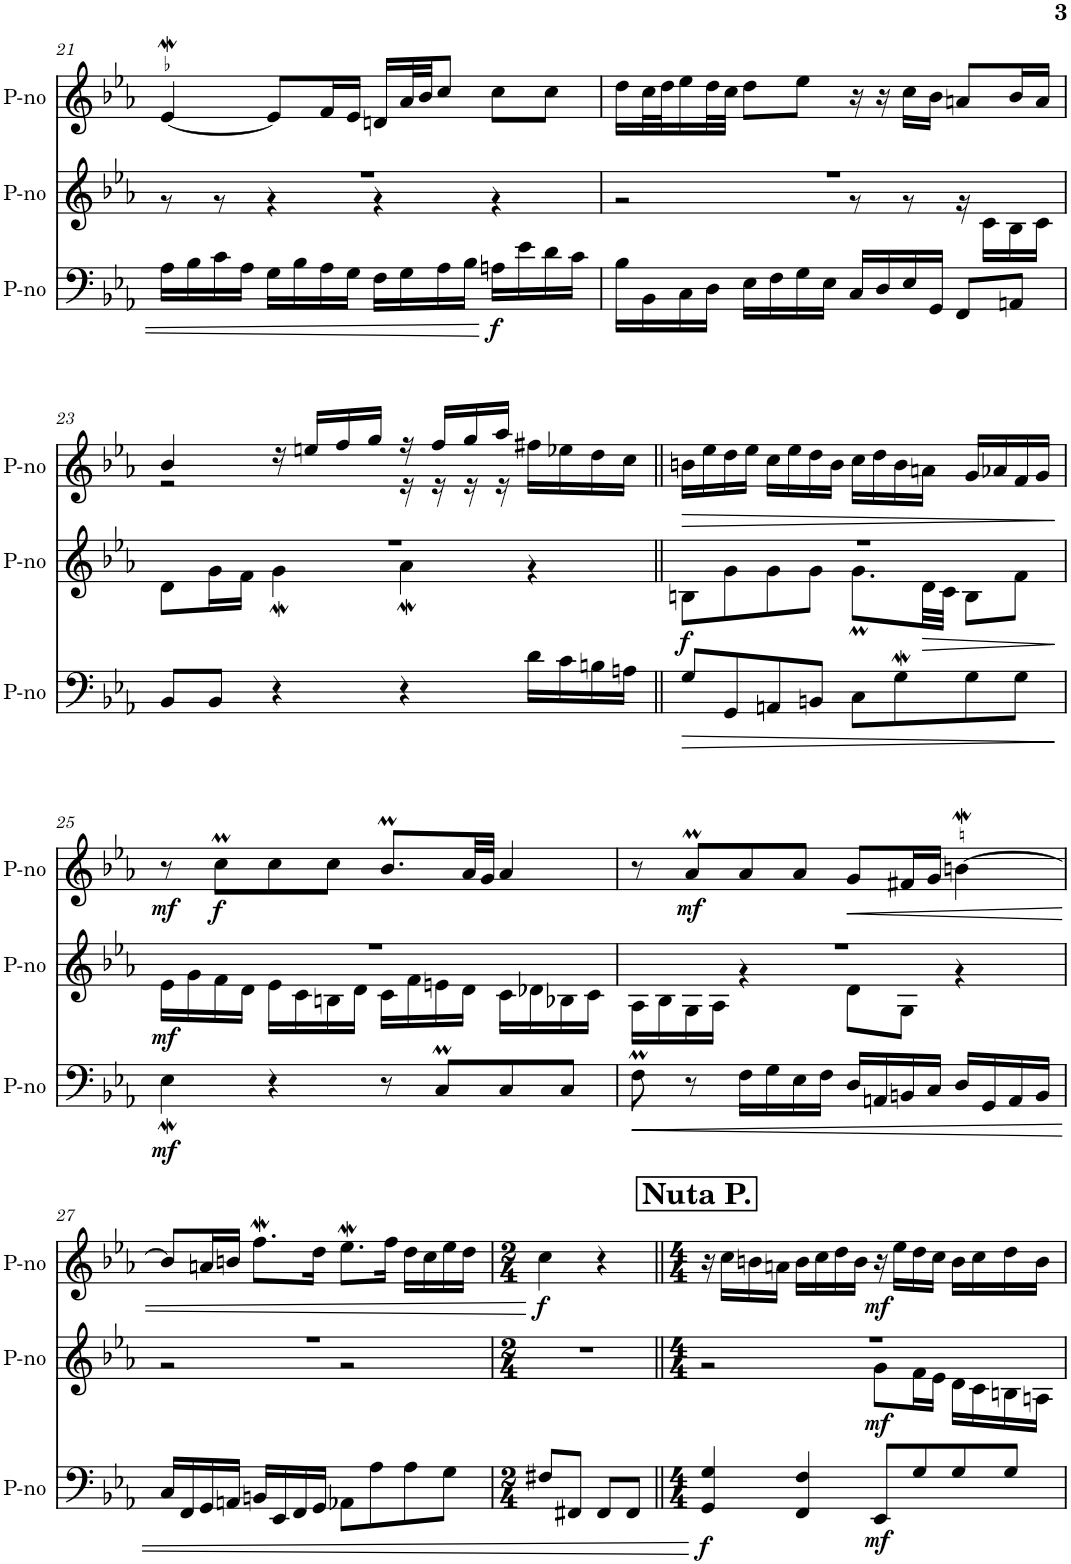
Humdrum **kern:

**kern	**dynam	**kern	**dynam	**kern	**dynam
*part3	*part3	*part2	*part2	*part1	*part1
*staff3	*staff3	*staff2	*staff2	*staff1	*staff1
*I"Piano	*	*I"Piano	*	*I"Piano	*
*I'P-no	*	*I'P-no	*	*I'P-no	*
!!LO:PB:g=z
*clefF4	*	*clefG2	*	*clefG2	*
*k[b-e-a-]	*	*k[b-e-a-]	*	*k[b-e-a-]	*
*M4/4	*	*M4/4	*	*M4/4	*
=21	=21	=21	=21	=21	=21
*	*	*^	*	*	*
!	!	!	!	!	!LO:MOR:acc=-	!
16A-\LL	.	1r	8r	.	[4e-W/	.
16B-\	.	.	.	.	.	.
16c\	.	.	8r	.	.	.
16A-\JJ	.	.	.	.	.	.
16G\LL	.	.	4r	.	8e-/L]	.
16B-\	.	.	.	.	.	.
16A-\	.	.	.	.	16f/L	.
16G\JJ	.	.	.	.	16e-/JJ	.
16F\LL	.	.	4r	.	16dn/LL	.
16G\	.	.	.	.	32a-/L	.
.	.	.	.	.	32b-/JJ	.
16A-\	.	.	.	.	8cc/J	.
16B-\JJ	.	.	.	.	.	.
!	!LO:DY:b	!	!	!	!	!
16An\LL	f	.	4r	.	8cc\L	.
16e-\	.	.	.	.	.	.
16d\	.	.	.	.	8cc\J	.
16c\JJ	.	.	.	.	.	.
=22	=22	=22	=22	=22	=22	=22
16B-\LL	.	1r	2r	.	16dd\LL	.
16BB-\	.	.	.	.	32cc\L	.
.	.	.	.	.	32dd\J	.
16C\	.	.	.	.	16ee-\	.
16D\JJ	.	.	.	.	32dd\L	.
.	.	.	.	.	32cc\JJJ	.
16E-\LL	.	.	.	.	8dd\L	.
16F\	.	.	.	.	.	.
16G\	.	.	.	.	8ee-\J	.
16E-\JJ	.	.	.	.	.	.
16C/LL	.	.	8r	.	16r	.
16D/	.	.	.	.	16r	.
16E-/	.	.	8r	.	16cc\LL	.
16GG/JJ	.	.	.	.	16b-\JJ	.
8FF/L	.	.	16r	.	8an/L	.
.	.	.	16c\LL	.	.	.
8AAn/J	.	.	16B-\	.	16b-/L	.
.	.	.	16c\JJ	.	16a/JJ	.
!!LO:LB:g=z
=23	=23	=23	=23	=23	=23	=23
*	*	*	*	*	*^	*
8BB-/L	.	1r	8d\L	.	4b-/	2r	.
8BB-/J	.	.	16g\L	.	.	.	.
.	.	.	16f\JJ	.	.	.	.
4r	.	.	4gW\	.	16r	.	.
.	.	.	.	.	16een/LL	.	.
.	.	.	.	.	16ff/	.	.
.	.	.	.	.	16gg/JJ	.	.
4r	.	.	4a-w\	.	16r	16r	.
.	.	.	.	.	16ff/LL	16r	.
.	.	.	.	.	16gg/	16r	.
.	.	.	.	.	16aa-/JJ	16r	.
16d\LL	.	.	4r	.	16ff#X\LL	4ryy	.
16c\	.	.	.	.	16ee-X\	.	.
16Bn\	.	.	.	.	16dd\	.	.
16An\JJ	.	.	.	.	16cc\JJ	.	.
*	*	*	*	*	*v	*v	*
=24||	=24||	=24||	=24||	=24||	=24||	=24||
!	!LO:HP:b	!	!	!LO:DY:b	!	!LO:HP:b
8G/L	>	1r	8Bn\L	f	16bn\LL	>
.	.	.	.	.	16ee-\	.
8GG/	.	.	8g\	.	16dd\	.
.	.	.	.	.	16ee-\JJ	.
8AAn/	.	.	8g\	.	16cc\LL	.
.	.	.	.	.	16ee-\	.
8BBn/J	.	.	8g\J	.	16dd\	.
.	.	.	.	.	16b\JJ	.
8C\L	.	.	8.gm\L	.	16cc\LL	.
.	.	.	.	.	16dd\	.
8GW\	.	.	.	.	16b\	.
.	.	.	32d\LL	.	16an\JJ	.
.	.	.	32c\JJJ	.	.	.
8G\	.	.	8B\L	.	16g/LL	.
.	.	.	.	.	16a-X/	.
8G\J	.	.	8f\J	.	16f/	.
.	.	.	.	.	16g/JJ	.
*	*	*v	*v	*	*	*
.	.	.	.	.	]
!!LO:LB:g=z
=25	=25	=25	=25	=25	=25
*	*	*^	*	*	*
!	!LO:DY:b	!	!	!LO:DY:b	!	!LO:DY:b
4E-w\	mf	1r	16e-\LL	mf	8r	mf
.	.	.	16g\	.	.	.
!	!	!	!	!	!	!LO:DY:b
.	.	.	16f\	.	8ccM\L	f
.	.	.	16d\JJ	.	.	.
4r	.	.	16e-\LL	.	8cc\	.
.	.	.	16c\	.	.	.
.	.	.	16Bn\	.	8cc\J	.
.	.	.	16d\JJ	.	.	.
8r	.	.	16c\LL	.	8.b-M/L	.
.	.	.	16f\	.	.	.
8CM/L	.	.	16en\	.	.	.
.	.	.	16d\JJ	.	32a-/LL	.
.	.	.	.	.	32g/JJJ	.
8C/	.	.	16c\LL	.	4a-/	.
.	.	.	16d-X\	.	.	.
8C/J	.	.	16B-X\	.	.	.
.	.	.	16c\JJ	.	.	.
=26	=26	=26	=26	=26	=26	=26
8FM\	.	1r	16A-\LL	.	8r	.
.	.	.	16B-\	.	.	.
!	!	!	!	!	!	!LO:DY:b
8r	.	.	16G\	.	8a-M/L	mf
.	.	.	16A-\JJ	.	.	.
16F\LL	.	.	4r	.	8a-/	.
16G\	.	.	.	.	.	.
16E-\	.	.	.	.	8a-/J	.
16F\JJ	.	.	.	.	.	.
!	!	!	!	!	!	!LO:HP:b
16D/LL	.	.	8d\L	.	8g/L	<
16AAn/	.	.	.	.	.	.
16BBn/	.	.	8G\J	.	16f#X/L	.
16C/JJ	.	.	.	.	16g/JJ	.
16D/LL	.	.	4r	.	[4bnW\	.
16GG/	.	.	.	.	.	.
16AA/	.	.	.	.	.	.
16BB/JJ	.	.	.	.	.	.
!!LO:LB:g=z
=27	=27	=27	=27	=27	=27	=27
16C/LL	.	1r	2r	.	8b/L]	.
16FF/	.	.	.	.	.	.
16GG/	.	.	.	.	16an/L	.
16AAn/JJ	.	.	.	.	16bn/JJ	.
16BBn/LL	.	.	.	.	8.ffW\L	.
16EE-/	.	.	.	.	.	.
16FF/	.	.	.	.	.	.
16GG/JJ	.	.	.	.	16dd\Jk	.
8AA-X\L	.	.	2r	.	8.ee-w\L	.
8A-\	.	.	.	.	.	.
.	.	.	.	.	16ff\Jk	.
8A-\	.	.	.	.	16dd\LL	.
.	.	.	.	.	16cc\	.
8G\J	.	.	.	.	16ee-\	.
.	.	.	.	.	16dd\JJ	.
*	*	*v	*v	*	*	*
.	.	.	.	.	[
=28	=28	=28	=28	=28	=28
*M2/4	*	*M2/4	*	*M2/4	*
!	!	!	!	!	!LO:DY:b
8F#X/L	.	2r	.	4cc\	f
8FF#X/J	.	.	.	.	.
8FF#/L	.	.	.	4r	.
8FF#/J	.	.	.	.	.
.	]	.	.	.	.
!!LO:REH:place=s1:a:B:cj:fs=14:t=Nuta P.
=29||	=29||	=29||	=29||	=29||	=29||
*M4/4	*	*M4/4	*	*M4/4	*
*	*	*^	*	*	*
!	!LO:DY:b	!	!	!	!	!
4GG/ 4G/	f	1r	2r	.	16r	.
.	.	.	.	.	16cc\LL	.
.	.	.	.	.	16bn\	.
.	.	.	.	.	16an\JJ	.
4FF/ 4F/	.	.	.	.	16b\LL	.
.	.	.	.	.	16cc\	.
.	.	.	.	.	16dd\	.
.	.	.	.	.	16b\JJ	.
!	!LO:DY:b	!	!	!LO:DY:b	!	!LO:DY:b
8EE-/L	mf	.	8g\L	mf	16r	mf
.	.	.	.	.	16ee-\LL	.
8G/	.	.	16f\L	.	16dd\	.
.	.	.	16e-\JJ	.	16cc\JJ	.
8G/	.	.	16d\LL	.	16b\LL	.
.	.	.	16c\	.	16cc\	.
8G/J	.	.	16Bn\	.	16dd\	.
.	.	.	16An\JJ	.	16b\JJ	.
*	*	*v	*v	*	*	*
=	=	=	=	=	=
*-	*-	*-	*-	*-	*-
